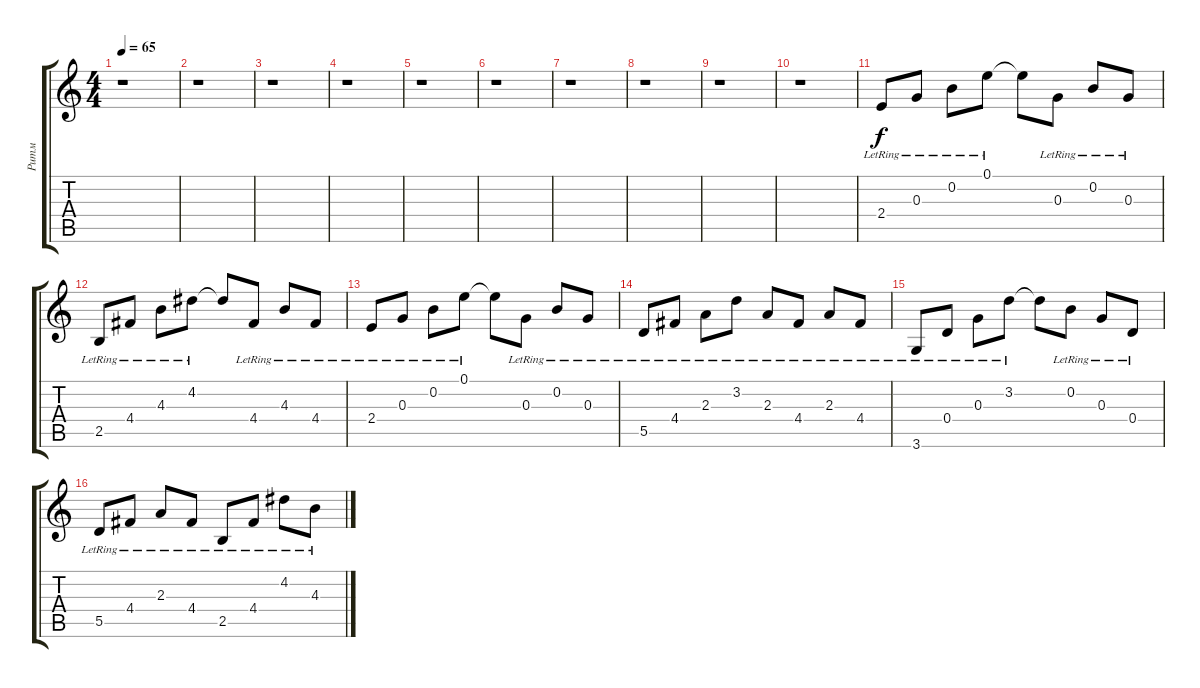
\track ("Ритм" "Ритм") {instrument electricguitarclean}
\staff {score tabs}
\tuning (E4 B3 G3 D3 A2 E2) {hide}
\ts (4 4)
\tempo 65
\clef g2
\ks c
r.1{dy f} |
r.1 |
r.1 |
r.1 |
r.1 |
r.1 |
r.1 |
r.1 |
r.1 |
r.1 |
2.4{lr}.8 0.3{lr}.8 0.2{lr}.8 0.1{lr}.8 0.1{t}.8 0.3{lr}.8 0.2{lr}.8 0.3{lr}.8 |
2.5{lr}.8 4.4{lr}.8 4.3{lr}.8 4.2{lr}.8 4.2{t}.8 4.4{lr}.8 4.3{lr}.8 4.4{lr}.8 |
2.4{lr}.8 0.3{lr}.8 0.2{lr}.8 0.1{lr}.8 0.1{t}.8 0.3{lr}.8 0.2{lr}.8 0.3{lr}.8 |
5.5{lr}.8 4.4{lr}.8 2.3{lr}.8 3.2{lr}.8 2.3{lr}.8 4.4{lr}.8 2.3{lr}.8 4.4{lr}.8 |
3.6{lr}.8 0.4{lr}.8 0.3{lr}.8 3.2{lr}.8 3.2{t}.8 0.2{lr}.8 0.3{lr}.8 0.4{lr}.8 |
5.5{lr}.8 4.4{lr}.8 2.3{lr}.8 4.4{lr}.8 2.5{lr}.8 4.4{lr}.8 4.2{lr}.8 4.3{lr}.8
